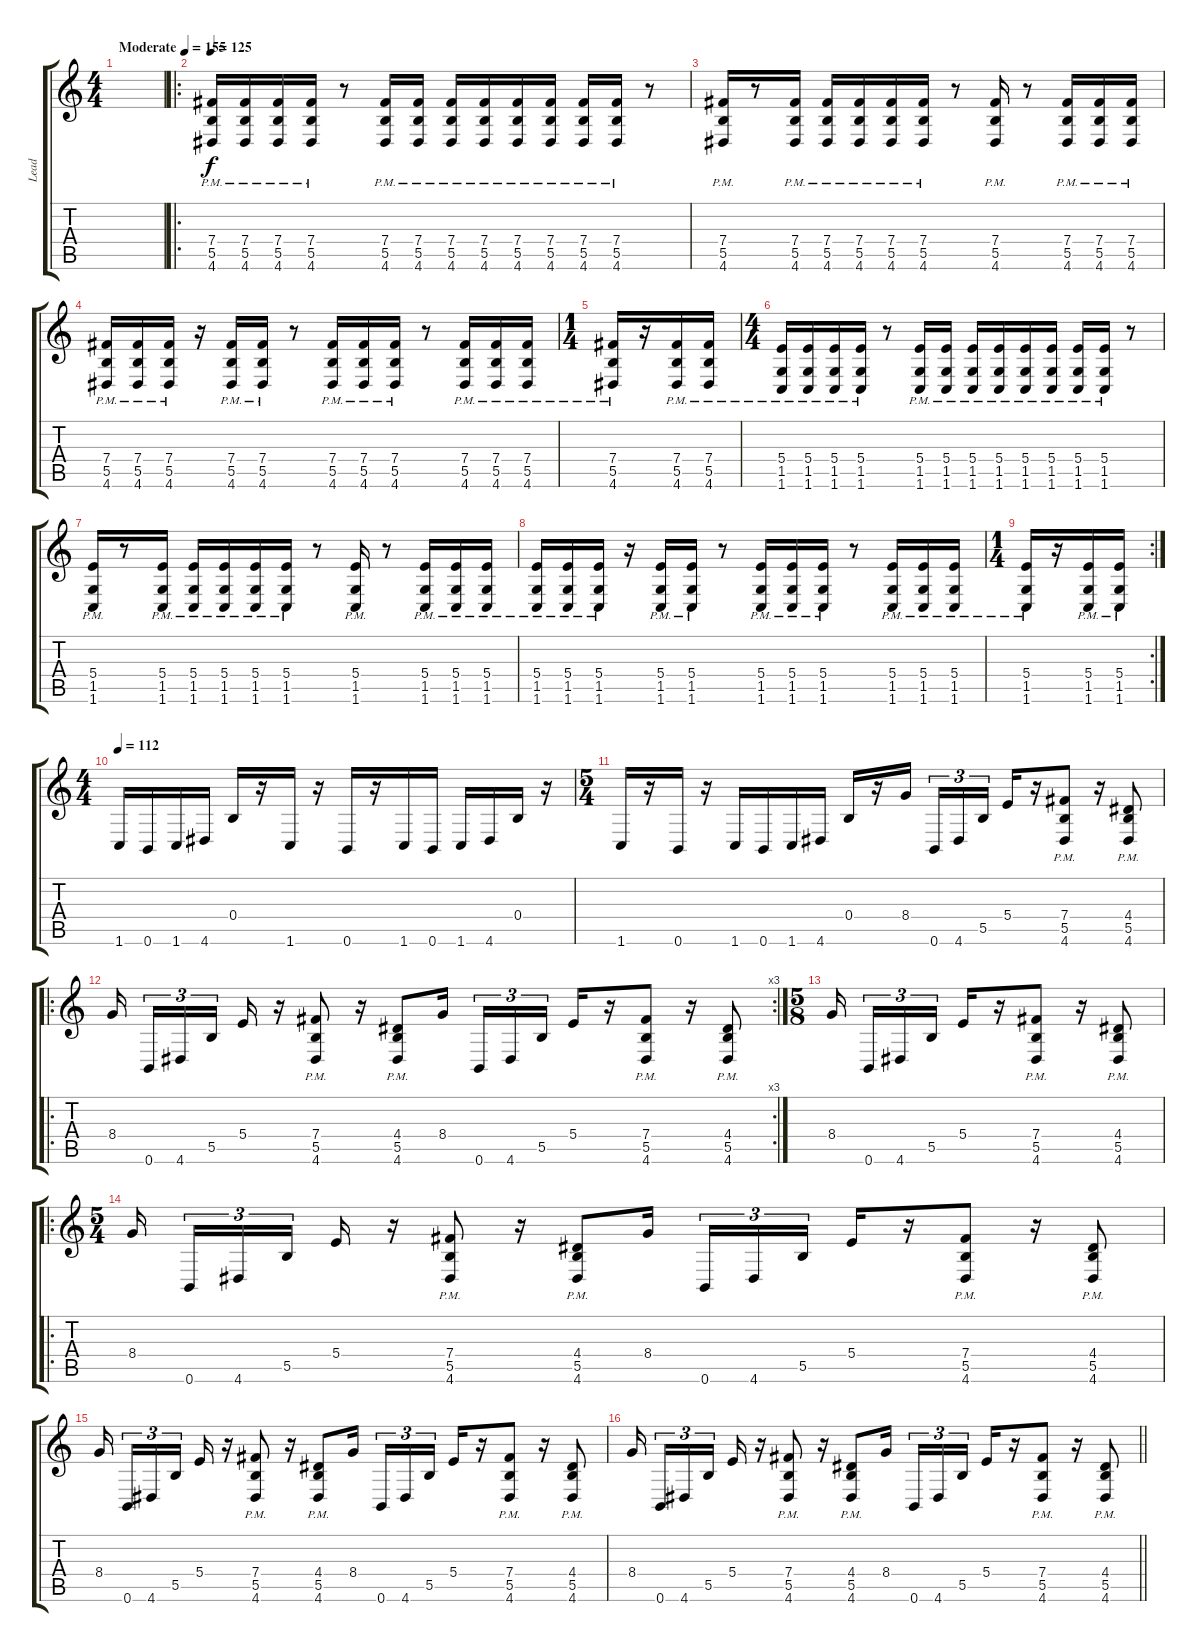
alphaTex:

\track ("Lead" "Lead") {instrument distortionguitar}
\staff {score tabs}
\tuning (Db4 Ab3 E3 B2 Gb2 B1) {hide}
\ts (4 4)
\tempo (155 "Moderate")
\clef g2
\ks c
|
\ro
\tempo 125
(7.4{pm} 5.5{pm} 4.6{pm}).16 (7.4{pm} 5.5{pm} 4.6{pm}).16 (7.4{pm} 5.5{pm} 4.6{pm}).16 (7.4{pm} 5.5{pm} 4.6{pm}).16 r.8 (7.4{pm} 5.5{pm} 4.6{pm}).16 (7.4{pm} 5.5{pm} 4.6{pm}).16 (7.4{pm} 5.5{pm} 4.6{pm}).16 (7.4{pm} 5.5{pm} 4.6{pm}).16 (7.4{pm} 5.5{pm} 4.6{pm}).16 (7.4{pm} 5.5{pm} 4.6{pm}).16 (7.4{pm} 5.5{pm} 4.6{pm}).16 (7.4{pm} 5.5{pm} 4.6{pm}).16 r.8 |
(7.4{pm} 5.5{pm} 4.6{pm}).16 r.8 (7.4{pm} 5.5{pm} 4.6{pm}).16 (7.4{pm} 5.5{pm} 4.6{pm}).16 (7.4{pm} 5.5{pm} 4.6{pm}).16 (7.4{pm} 5.5{pm} 4.6{pm}).16 (7.4{pm} 5.5{pm} 4.6{pm}).16 r.8 (7.4{pm} 5.5{pm} 4.6{pm}).16 r.8 (7.4{pm} 5.5{pm} 4.6{pm}).16 (7.4{pm} 5.5{pm} 4.6{pm}).16 (7.4{pm} 5.5{pm} 4.6{pm}).16 |
(7.4{pm} 5.5{pm} 4.6{pm}).16 (7.4{pm} 5.5{pm} 4.6{pm}).16 (7.4{pm} 5.5{pm} 4.6{pm}).16 r.16 (7.4{pm} 5.5{pm} 4.6{pm}).16 (7.4{pm} 5.5{pm} 4.6{pm}).16 r.8 (7.4{pm} 5.5{pm} 4.6{pm}).16 (7.4{pm} 5.5{pm} 4.6{pm}).16 (7.4{pm} 5.5{pm} 4.6{pm}).16 r.8 (7.4{pm} 5.5{pm} 4.6{pm}).16 (7.4{pm} 5.5{pm} 4.6{pm}).16 (7.4{pm} 5.5{pm} 4.6{pm}).16 |
\ts (1 4)
(7.4{pm} 5.5{pm} 4.6{pm}).16 r.16 (7.4{pm} 5.5{pm} 4.6{pm}).16 (7.4{pm} 5.5{pm} 4.6{pm}).16 |
\ts (4 4)
(5.4{pm} 1.5{pm} 1.6{pm}).16 (5.4{pm} 1.5{pm} 1.6{pm}).16 (5.4{pm} 1.5{pm} 1.6{pm}).16 (5.4{pm} 1.5{pm} 1.6{pm}).16 r.8 (5.4{pm} 1.5{pm} 1.6{pm}).16 (5.4{pm} 1.5{pm} 1.6{pm}).16 (5.4{pm} 1.5{pm} 1.6{pm}).16 (5.4{pm} 1.5{pm} 1.6{pm}).16 (5.4{pm} 1.5{pm} 1.6{pm}).16 (5.4{pm} 1.5{pm} 1.6{pm}).16 (5.4{pm} 1.5{pm} 1.6{pm}).16 (5.4{pm} 1.5{pm} 1.6{pm}).16 r.8 |
(5.4{pm} 1.5{pm} 1.6{pm}).16 r.8 (5.4{pm} 1.5{pm} 1.6{pm}).16 (5.4{pm} 1.5{pm} 1.6{pm}).16 (5.4{pm} 1.5{pm} 1.6{pm}).16 (5.4{pm} 1.5{pm} 1.6{pm}).16 (5.4{pm} 1.5{pm} 1.6{pm}).16 r.8 (5.4{pm} 1.5{pm} 1.6{pm}).16 r.8 (5.4{pm} 1.5{pm} 1.6{pm}).16 (5.4{pm} 1.5{pm} 1.6{pm}).16 (5.4{pm} 1.5{pm} 1.6{pm}).16 |
(5.4{pm} 1.5{pm} 1.6{pm}).16 (5.4{pm} 1.5{pm} 1.6{pm}).16 (5.4{pm} 1.5{pm} 1.6{pm}).16 r.16 (5.4{pm} 1.5{pm} 1.6{pm}).16 (5.4{pm} 1.5{pm} 1.6{pm}).16 r.8 (5.4{pm} 1.5{pm} 1.6{pm}).16 (5.4{pm} 1.5{pm} 1.6{pm}).16 (5.4{pm} 1.5{pm} 1.6{pm}).16 r.8 (5.4{pm} 1.5{pm} 1.6{pm}).16 (5.4{pm} 1.5{pm} 1.6{pm}).16 (5.4{pm} 1.5{pm} 1.6{pm}).16 |
\rc 2
\ts (1 4)
(5.4{pm} 1.5{pm} 1.6{pm}).16 r.16 (5.4{pm} 1.5{pm} 1.6{pm}).16 (5.4{pm} 1.5{pm} 1.6{pm}).16 |
\ts (4 4)
\tempo 112
1.6.16 0.6.16 1.6.16 4.6.16 0.4.16 r.16 1.6.16 r.16 0.6.16 r.16 1.6.16 0.6.16 1.6.16 4.6.16 0.4.16 r.16 |
\ts (5 4)
1.6.16 r.16 0.6.16 r.16 1.6.16 0.6.16 1.6.16 4.6.16 0.4.16 r.16 8.4.16{beam splitsecondary} 0.6.16{tu (3 2)} 4.6.16{tu (3 2)} 5.5.16{tu (3 2)} 5.4.16 r.16 (7.4{pm} 5.5{pm} 4.6{pm}).8 r.16 (4.4{pm} 5.5{pm} 4.6{pm}).8 |
\ro
\rc 3
8.4.16{beam splitsecondary} 0.6.16{tu (3 2)} 4.6.16{tu (3 2)} 5.5.16{tu (3 2) beam splitsecondary} 5.4.16 r.16 (7.4{pm} 5.5{pm} 4.6{pm}).8 r.16 (4.4{pm} 5.5{pm} 4.6{pm}).8 8.4.16{beam splitsecondary} 0.6.16{tu (3 2)} 4.6.16{tu (3 2)} 5.5.16{tu (3 2)} 5.4.16 r.16 (7.4{pm} 5.5{pm} 4.6{pm}).8 r.16 (4.4{pm} 5.5{pm} 4.6{pm}).8 |
\ts (5 8)
8.4.16{beam splitsecondary} 0.6.16{tu (3 2)} 4.6.16{tu (3 2)} 5.5.16{tu (3 2)} 5.4.16 r.16 (7.4{pm} 5.5{pm} 4.6{pm}).8 r.16 (4.4{pm} 5.5{pm} 4.6{pm}).8 |
\ro
\ts (5 4)
8.4.16{beam splitsecondary} 0.6.16{tu (3 2)} 4.6.16{tu (3 2)} 5.5.16{tu (3 2) beam splitsecondary} 5.4.16 r.16 (7.4{pm} 5.5{pm} 4.6{pm}).8 r.16 (4.4{pm} 5.5{pm} 4.6{pm}).8 8.4.16{beam splitsecondary} 0.6.16{tu (3 2)} 4.6.16{tu (3 2)} 5.5.16{tu (3 2)} 5.4.16 r.16 (7.4{pm} 5.5{pm} 4.6{pm}).8 r.16 (4.4{pm} 5.5{pm} 4.6{pm}).8 |
8.4.16{beam splitsecondary} 0.6.16{tu (3 2)} 4.6.16{tu (3 2)} 5.5.16{tu (3 2) beam splitsecondary} 5.4.16 r.16 (7.4{pm} 5.5{pm} 4.6{pm}).8 r.16 (4.4{pm} 5.5{pm} 4.6{pm}).8 8.4.16{beam splitsecondary} 0.6.16{tu (3 2)} 4.6.16{tu (3 2)} 5.5.16{tu (3 2)} 5.4.16 r.16 (7.4{pm} 5.5{pm} 4.6{pm}).8 r.16 (4.4{pm} 5.5{pm} 4.6{pm}).8 |
\barLineRight lightlight
8.4.16{beam splitsecondary} 0.6.16{tu (3 2)} 4.6.16{tu (3 2)} 5.5.16{tu (3 2) beam splitsecondary} 5.4.16 r.16 (7.4{pm} 5.5{pm} 4.6{pm}).8 r.16 (4.4{pm} 5.5{pm} 4.6{pm}).8 8.4.16{beam splitsecondary} 0.6.16{tu (3 2)} 4.6.16{tu (3 2)} 5.5.16{tu (3 2)} 5.4.16 r.16 (7.4{pm} 5.5{pm} 4.6{pm}).8 r.16 (4.4{pm} 5.5{pm} 4.6{pm}).8
